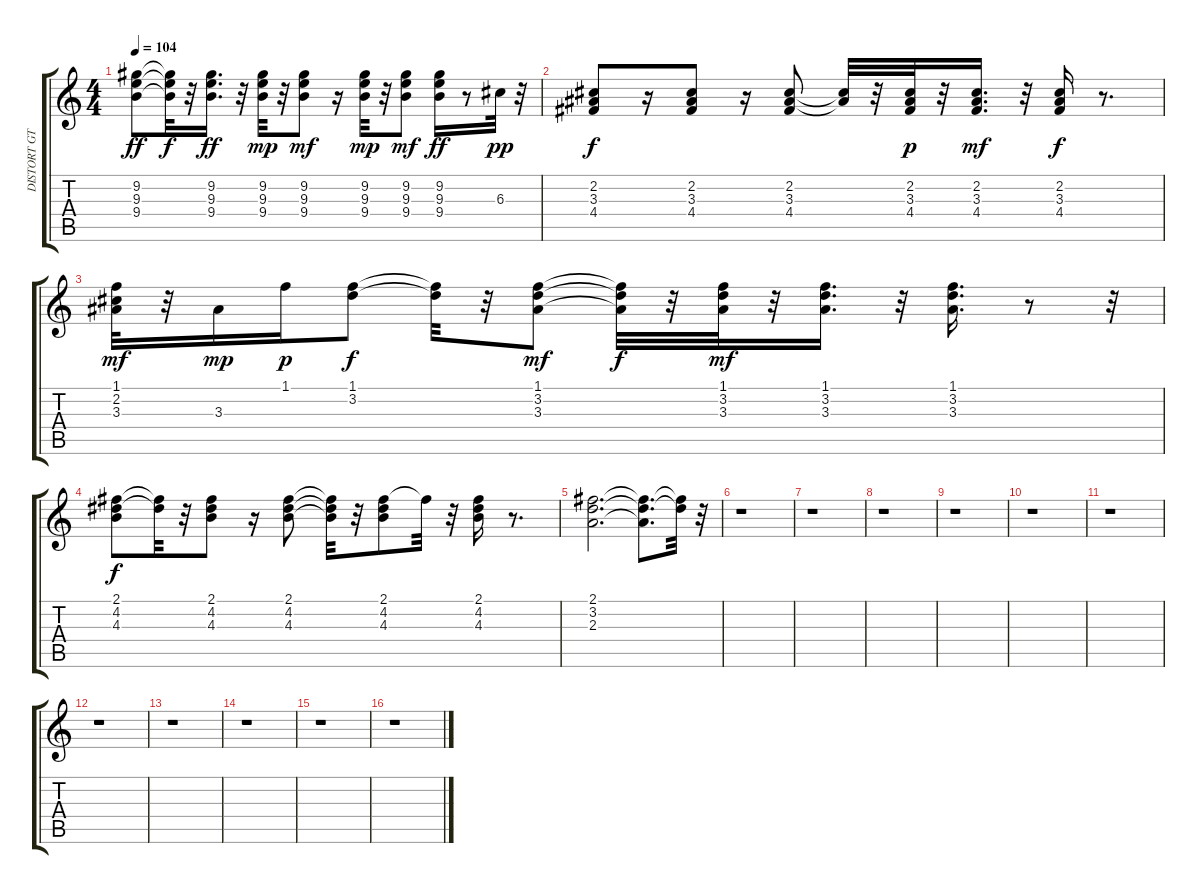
\track ("DISTORT GTR." "DISTORT GT") {instrument distortionguitar}
\staff {score tabs}
\tuning (E4 B3 G3 D3 A2 E2) {hide}
\ts (4 4)
\tempo 104
\clef g2
\ks c
(9.2 9.3 9.4).8{dy ff} (9.2{t} 9.3{t} 9.4{t}).32{dy f} r.32 (9.2 9.3 9.4).16{d dy ff} r.32 (9.2 9.3 9.4).32{dy mp} r.32 (9.2 9.3 9.4).8{dy mf} r.16 (9.2 9.3 9.4).32{dy mp} r.32 (9.2 9.3 9.4).8{dy mf} (9.2 9.3 9.4).16{dy ff} r.8 6.3.32{dy pp} r.32 |
(2.2 3.3 4.4).8{dy f} r.16 (2.2 3.3 4.4).8 r.16 (2.2 3.3 4.4).8 (2.2{t} 3.3{t}).32 r.32 (2.2 3.3 4.4).32{dy p} r.32 (2.2 3.3 4.4).16{d dy mf} r.32 (2.2 3.3 4.4).16{dy f} r.8{d} |
(1.1 2.2 3.3).32{dy mf} r.32 3.3.16{dy mp} 1.1.16{dy p} (1.1 3.2).8{dy f} (1.1{t} 3.2{t}).32 r.32 (1.1 3.2 3.3).8{dy mf} (1.1{t} 3.2{t} 3.3{t}).32{dy f} r.32 (1.1 3.2 3.3).32{dy mf} r.32 (1.1 3.2 3.3).16{d} r.32 (1.1 3.2 3.3).16{d} r.8 r.32 |
(2.1 4.2 4.3).8{dy f} (2.1{t} 4.2{t}).32 r.32 (2.1 4.2 4.3).8 r.16 (2.1 4.2 4.3).8 (2.1{t} 4.2{t} 4.3{t}).32 r.32 (2.1 4.2 4.3).8 2.1{t}.32 r.32 (2.1 4.2 4.3).16 r.8{d} |
(2.1 3.2 2.3).2{d} (2.1{t} 3.2{t} 2.3{t}).8{d} (2.1{t} 3.2{t}).32 r.32 |
r.1 |
r.1 |
r.1 |
r.1 |
r.1 |
r.1 |
r.1 |
r.1 |
r.1 |
r.1 |
r.1
